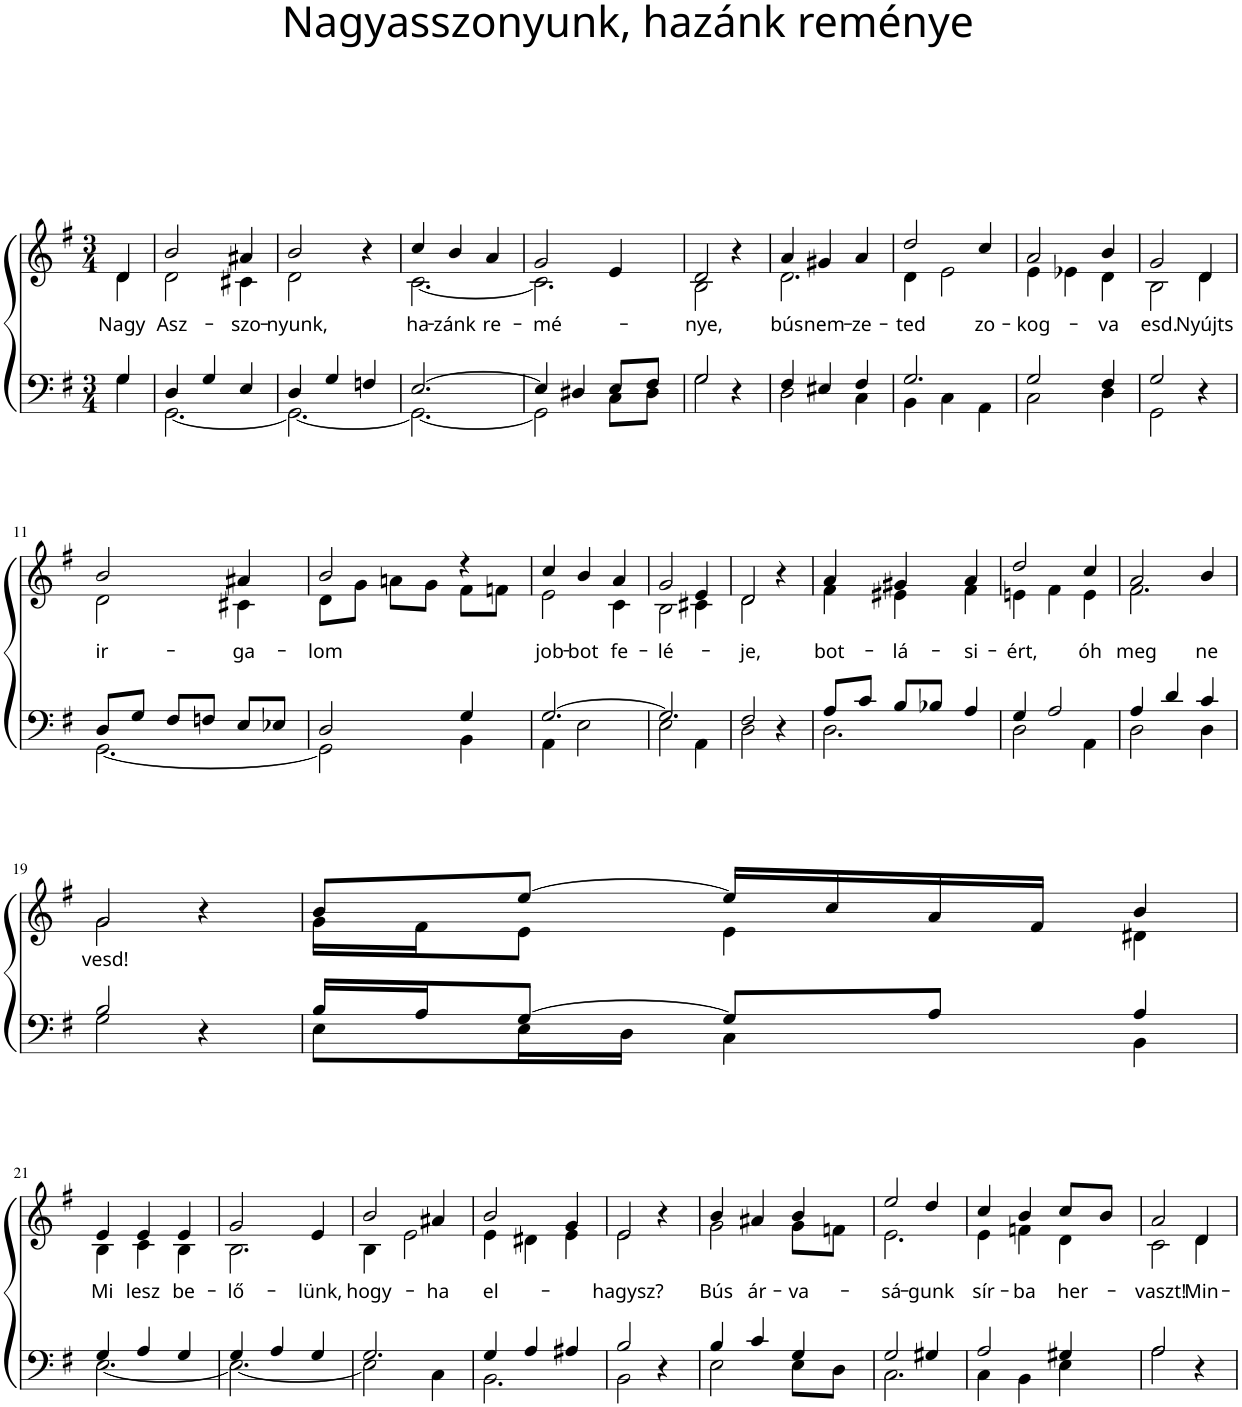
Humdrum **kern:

**kern	**kern	**text
*part1	*part1	*part1
*staff2	*staff1	*staff1
*I"P1	*	*
*clefF4	*clefG2	*
*k[f#]	*k[f#]	*
*M3/4	*M3/4	*
=1	=1	=1
*^	*	*
!	!	!	!LO:LY:b
*	*	*^	*
4G/	4G\	4d/	4d\	Nagy
=2	=2	=2	=2	=2
!	!	!	!	!LO:LY:b
4D/	[2.GG\	2b/	2d\	Asz-
4G/	.	.	.	.
!	!	!	!	!LO:LY:b
4E/	.	4a#X/	4c#X\	-szo-
=3	=3	=3	=3	=3
!	!	!	!	!LO:LY:b
4D/	2.GG\_	2b/	2d\	-nyunk,
4G/	.	.	.	.
4Fn/	.	4r	4ryy	.
=4	=4	=4	=4	=4
!	!	!	!	!LO:LY:b
[2.E/	2.GG\_	4cc/	[2.c\	ha-
!	!	!	!	!LO:LY:b
.	.	4b/	.	-zánk
!	!	!	!	!LO:LY:b
.	.	4a/	.	re-
=5	=5	=5	=5	=5
!	!	!	!	!LO:LY:b
4E/]	2GG\]	2g/	2.c\]	-mé-
4D#X/	.	.	.	.
8E/L	8C\L	4e/	.	.
8F#/J	8D#\J	.	.	.
=6	=6	=6	=6	=6
!	!	!	!	!LO:LY:b
2G/	2G\	2d/	2B\	-nye,
4r	4ryy	4r	4ryy	.
=7	=7	=7	=7	=7
!	!	!	!	!LO:LY:b
4F#/	2D\	4a/	2.d\	bús
!	!	!	!	!LO:LY:b
4E#X/	.	4g#X/	.	nem-
!	!	!	!	!LO:LY:b
4F#/	4C\	4a/	.	-ze-
=8	=8	=8	=8	=8
!	!	!	!	!LO:LY:b
2.G/	4BB\	2dd/	4d\	-ted
.	4C\	.	2e\	.
!	!	!	!	!LO:LY:b
.	4AA\	4cc/	.	zo-
=9	=9	=9	=9	=9
!	!	!	!	!LO:LY:b
2G/	2C\	2a/	4e\	-kog-
.	.	.	4e-X\	.
!	!	!	!	!LO:LY:b
4F#/	4D\	4b/	4d\	-va
=10	=10	=10	=10	=10
!	!	!	!	!LO:LY:b
2G/	2GG\	2g/	2B\	esd.
!	!	!	!	!LO:LY:b
4r	4ryy	4d/	4d\	Nyújts
!!LO:LB:g=z	!!
=11	=11	=11	=11	=11
!	!	!	!	!LO:LY:b
8D/L	[2.GG\	2b/	2d\	ir-
8G/J	.	.	.	.
8F#/L	.	.	.	.
8Fn/J	.	.	.	.
!	!	!	!	!LO:LY:b
8E/L	.	4a#X/	4c#X\	-ga-
8E-X/J	.	.	.	.
=12	=12	=12	=12	=12
!	!	!	!	!LO:LY:b
2D/	2GG\]	2b/	8d\L	-lom
.	.	.	8g\J	.
.	.	.	8an\L	.
.	.	.	8g\J	.
4G/	4BB\	4r	8f#\L	.
.	.	.	8fn\J	.
=13	=13	=13	=13	=13
!	!	!	!	!LO:LY:b
[2.G/	4AA\	4cc/	2e\	job-
!	!	!	!	!LO:LY:b
.	2E\	4b/	.	-bot
!	!	!	!	!LO:LY:b
.	.	4a/	4c\	fe-
=14	=14	=14	=14	=14
!	!	!	!	!LO:LY:b
2.G/]	2E\	2g/	2B\	-lé-
.	4AA\	4e/	4c#X\	.
=15	=15	=15	=15	=15
!	!	!	!	!LO:LY:b
2F#/	2D\	2d/	2d\	-je,
4r	4ryy	4r	4ryy	.
=16	=16	=16	=16	=16
!	!	!	!	!LO:LY:b
8A/L	2.D\	4a/	4f#\	bot-
8c/J	.	.	.	.
!	!	!	!	!LO:LY:b
8B/L	.	4g#X/	4e#X\	-lá-
8B-X/J	.	.	.	.
!	!	!	!	!LO:LY:b
4A/	.	4a/	4f#\	-si-
=17	=17	=17	=17	=17
!	!	!	!	!LO:LY:b
4G/	2D\	2dd/	4en\	-ért,
2A/	.	.	4f#\	.
!	!	!	!	!LO:LY:b
.	4AA\	4cc/	4e\	óh
=18	=18	=18	=18	=18
!	!	!	!	!LO:LY:b
4A/	2D\	2a/	2.f#\	meg
4d/	.	.	.	.
!	!	!	!	!LO:LY:b
4c/	4D\	4b/	.	ne
!!LO:LB:g=z	!!
=19	=19	=19	=19	=19
!	!	!	!	!LO:LY:b
2B/	2G\	2g/	2g\	vesd!
4r	4ryy	4r	4ryy	.
=20	=20	=20	=20	=20
16B/LL	8E\L	8b/L	16g\LL	.
16A/J	.	.	16f#\J	.
[8G/J	16E\L	[8ee/J	8e\J	.
.	16D\JJ	.	.	.
8G/L]	4C\	16ee/LL]	4e\	.
.	.	16cc/	.	.
8A/J	.	16a/	.	.
.	.	16f#/JJ	.	.
4A/	4BB\	4b/	4d#X\	.
!!LO:LB:g=z	!!
=21	=21	=21	=21	=21
!	!	!	!	!LO:LY:b
4G/	[2.E\	4e/	4B\	Mi
!	!	!	!	!LO:LY:b
4A/	.	4e/	4c\	lesz
!	!	!	!	!LO:LY:b
4G/	.	4e/	4B\	be-
=22	=22	=22	=22	=22
!	!	!	!	!LO:LY:b
4G/	2.E\_	2g/	2.B\	-lő-
4A/	.	.	.	.
!	!	!	!	!LO:LY:b
4G/	.	4e/	.	-lünk,
=23	=23	=23	=23	=23
!	!	!	!	!LO:LY:b
2.G/	2E\]	2b/	4B\	hogy-
.	.	.	2e\	.
!	!	!	!	!LO:LY:b
.	4C\	4a#X/	.	-ha
=24	=24	=24	=24	=24
!	!	!	!	!LO:LY:b
4G/	2.BB\	2b/	4e\	el-
4A/	.	.	4d#X\	.
4A#X/	.	4g/	4e\	.
=25	=25	=25	=25	=25
!	!	!	!	!LO:LY:b
2B/	2BB\	2e/	2e\	-hagysz?
4r	4ryy	4r	4ryy	.
=26	=26	=26	=26	=26
!	!	!	!	!LO:LY:b
4B/	2E\	4b/	2g\	Bús
!	!	!	!	!LO:LY:b
4c/	.	4a#X/	.	ár-
!	!	!	!	!LO:LY:b
4G/	8E\L	4b/	8g\L	-va-
.	8D\J	.	8fn\J	.
=27	=27	=27	=27	=27
!	!	!	!	!LO:LY:b
2G/	2.C\	2ee/	2.e\	-sá-
!	!	!	!	!LO:LY:b
4G#X/	.	4dd/	.	-gunk
=28	=28	=28	=28	=28
!	!	!	!	!LO:LY:b
2A/	4C\	4cc/	4e\	sír-
!	!	!	!	!LO:LY:b
.	4BB\	4b/	4fn\	-ba
!	!	!	!	!LO:LY:b
4G#X/	4E\	8cc/L	4d\	her-
.	.	8b/J	.	.
=29	=29	=29	=29	=29
!	!	!	!	!LO:LY:b
2A/	2A\	2a/	2c\	-vaszt!
!	!	!	!	!LO:LY:b
4r	4ryy	4d/	4d\	Min-
*v	*v	*	*	*
*	*v	*v	*
=	=	=
*-	*-	*-
